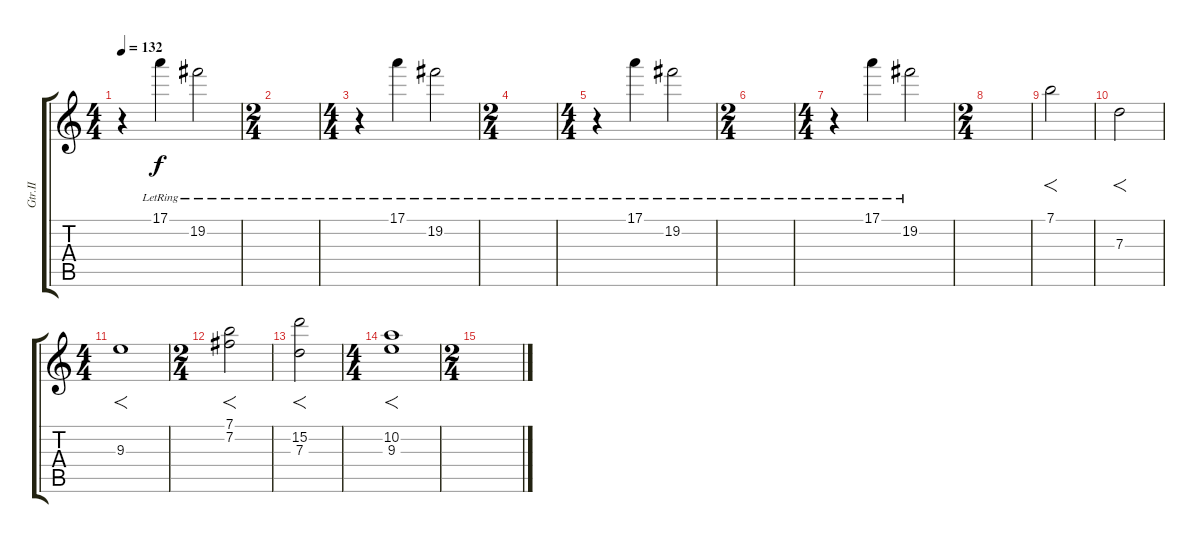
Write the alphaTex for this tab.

\track ("Gtr.II" "Gtr.II") {instrument acousticguitarnylon}
\staff {score tabs}
\tuning (E4 B3 G3 D3 A2 E2) {hide}
\ts (4 4)
\tempo 132
\clef g2
\ks c
r.4{dy f} 17.1{lr}.4 19.2{lr}.2 |
\ts (2 4)
|
\ts (4 4)
r.4 17.1{lr}.4 19.2{lr}.2 |
\ts (2 4)
|
\ts (4 4)
r.4 17.1{lr}.4 19.2{lr}.2 |
\ts (2 4)
|
\ts (4 4)
r.4 17.1{lr}.4 19.2{lr}.2 |
\ts (2 4)
|
7.1.2{f instrument fx5brightness} |
7.3.2{f} |
\ts (4 4)
9.3.1{f} |
\ts (2 4)
(7.1 7.2).2{f} |
(15.2 7.3).2{f} |
\ts (4 4)
(10.2 9.3).1{f} |
\ts (2 4)
